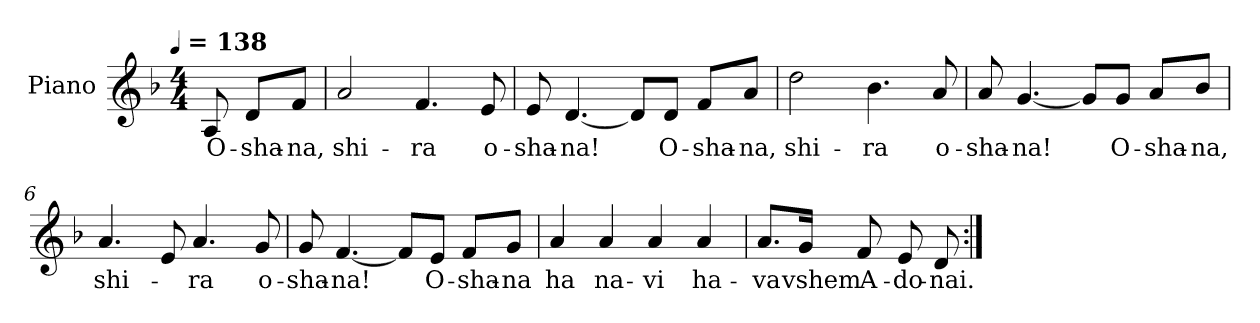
**kern	**text
*part1	*part1
*staff1	*staff1
*I"Piano	*
*I'Pno.	*
*clefG2	*
*k[b-]	*
!!LO:TX:omd:t=[quarter] = 138
*M4/4	*
*MM138	*
=1	=1
8A/	O-
8dL	-sha-
8fJ	-na,
=2	=2
2a/	shi-
4.f/	-ra
8e/	o-
=3	=3
8e/	-sha-
[4.d/	-na!
8dL]	.
8dJ	O-
8fL	-sha-
8aJ	-na,
!!LO:LB:g=z
=4	=4
2dd	shi-
4.b-\	-ra
8a/	o-
=5	=5
8a/	-sha-
[4.g/	-na!
8gL]	.
8gJ	O-
8aL	-sha-
8b-J	-na,
=6	=6
4.a/	shi-
8e/	.
4.a/	-ra
8g/	o-
!!LO:LB:g=z
=7	=7
8g/	-sha-
[4.f/	-na!
8fL]	.
8eJ	O-
8fL	-sha-
8gJ	-na
=8	=8
4a/	ha
4a/	na-
4a/	-vi
4a/	ha-
=9	=9
8.aL	-va
16gJk	vshem
8f	A-
8e/	-do-
8d/	-nai.
=:|!	=:|!
*-	*-
